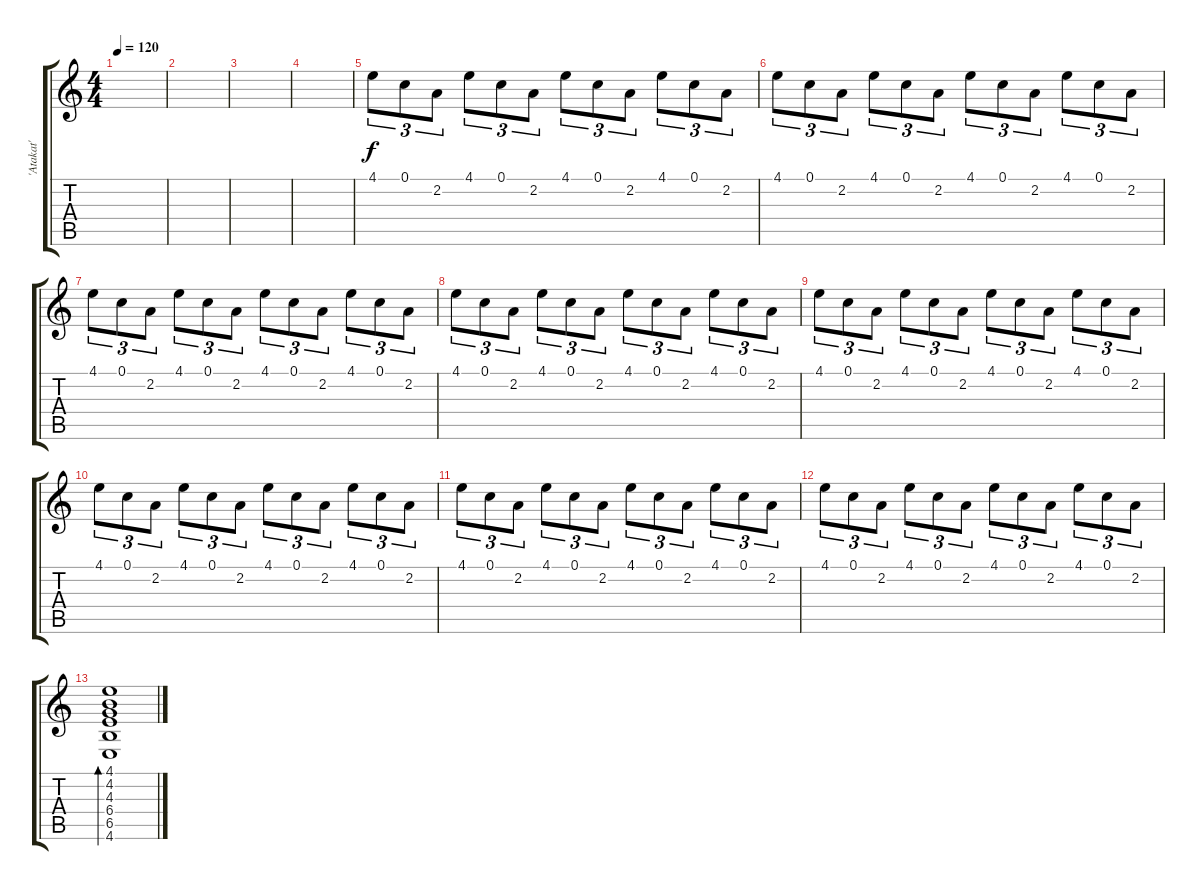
\track ("'Atakat'" "'Atakat'") {instrument acousticguitarnylon}
\staff {score tabs}
\tuning (C4 G3 Eb3 Bb2 F2 C2) {hide}
\ts (4 4)
\tempo 120
\clef g2
\ks c
|
|
|
|
4.1.8{tu (3 2)} 0.1.8{tu (3 2)} 2.2.8{tu (3 2)} 4.1.8{tu (3 2)} 0.1.8{tu (3 2)} 2.2.8{tu (3 2)} 4.1.8{tu (3 2)} 0.1.8{tu (3 2)} 2.2.8{tu (3 2)} 4.1.8{tu (3 2)} 0.1.8{tu (3 2)} 2.2.8{tu (3 2)} |
4.1.8{tu (3 2)} 0.1.8{tu (3 2)} 2.2.8{tu (3 2)} 4.1.8{tu (3 2)} 0.1.8{tu (3 2)} 2.2.8{tu (3 2)} 4.1.8{tu (3 2)} 0.1.8{tu (3 2)} 2.2.8{tu (3 2)} 4.1.8{tu (3 2)} 0.1.8{tu (3 2)} 2.2.8{tu (3 2)} |
4.1.8{tu (3 2)} 0.1.8{tu (3 2)} 2.2.8{tu (3 2)} 4.1.8{tu (3 2)} 0.1.8{tu (3 2)} 2.2.8{tu (3 2)} 4.1.8{tu (3 2)} 0.1.8{tu (3 2)} 2.2.8{tu (3 2)} 4.1.8{tu (3 2)} 0.1.8{tu (3 2)} 2.2.8{tu (3 2)} |
4.1.8{tu (3 2)} 0.1.8{tu (3 2)} 2.2.8{tu (3 2)} 4.1.8{tu (3 2)} 0.1.8{tu (3 2)} 2.2.8{tu (3 2)} 4.1.8{tu (3 2)} 0.1.8{tu (3 2)} 2.2.8{tu (3 2)} 4.1.8{tu (3 2)} 0.1.8{tu (3 2)} 2.2.8{tu (3 2)} |
4.1.8{tu (3 2)} 0.1.8{tu (3 2)} 2.2.8{tu (3 2)} 4.1.8{tu (3 2)} 0.1.8{tu (3 2)} 2.2.8{tu (3 2)} 4.1.8{tu (3 2)} 0.1.8{tu (3 2)} 2.2.8{tu (3 2)} 4.1.8{tu (3 2)} 0.1.8{tu (3 2)} 2.2.8{tu (3 2)} |
4.1.8{tu (3 2)} 0.1.8{tu (3 2)} 2.2.8{tu (3 2)} 4.1.8{tu (3 2)} 0.1.8{tu (3 2)} 2.2.8{tu (3 2)} 4.1.8{tu (3 2)} 0.1.8{tu (3 2)} 2.2.8{tu (3 2)} 4.1.8{tu (3 2)} 0.1.8{tu (3 2)} 2.2.8{tu (3 2)} |
4.1.8{tu (3 2)} 0.1.8{tu (3 2)} 2.2.8{tu (3 2)} 4.1.8{tu (3 2)} 0.1.8{tu (3 2)} 2.2.8{tu (3 2)} 4.1.8{tu (3 2)} 0.1.8{tu (3 2)} 2.2.8{tu (3 2)} 4.1.8{tu (3 2)} 0.1.8{tu (3 2)} 2.2.8{tu (3 2)} |
4.1.8{tu (3 2)} 0.1.8{tu (3 2)} 2.2.8{tu (3 2)} 4.1.8{tu (3 2)} 0.1.8{tu (3 2)} 2.2.8{tu (3 2)} 4.1.8{tu (3 2)} 0.1.8{tu (3 2)} 2.2.8{tu (3 2)} 4.1.8{tu (3 2)} 0.1.8{tu (3 2)} 2.2.8{tu (3 2)} |
(4.1 4.2 4.3 6.4 6.5 4.6).1{bd 60}
